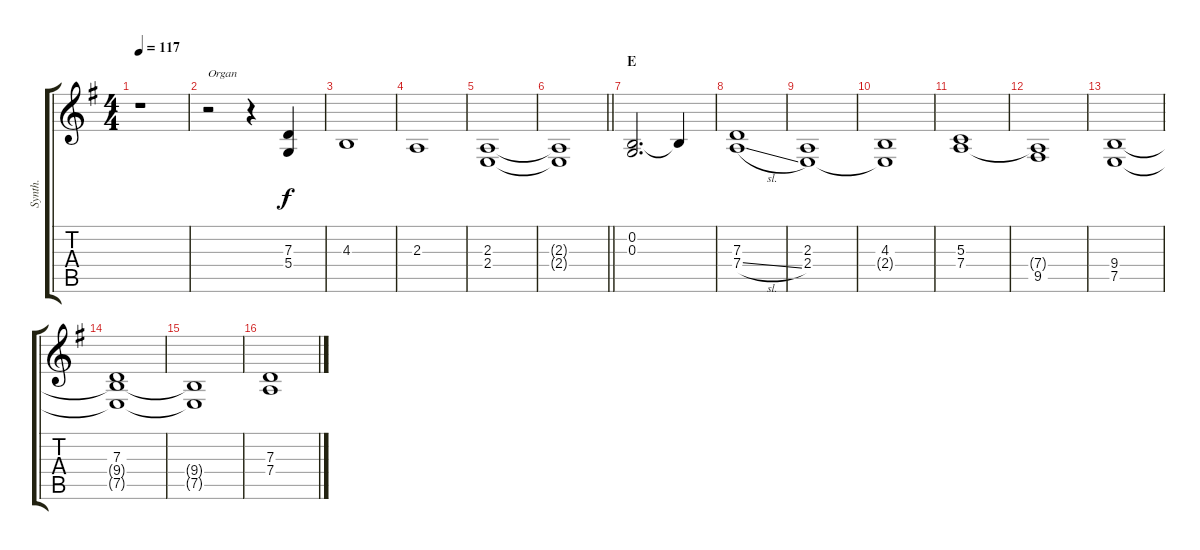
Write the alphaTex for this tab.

\track ("Synth." "Synth.") {instrument churchorgan}
\staff {score tabs}
\tuning (E4 B3 G3 D3 A2 E2) {hide}
\ts (4 4)
\tempo 117
\clef g2
\ks eminor
r.1{dy f} |
r.2{txt "Organ"} r.4 (7.3 5.4).4 |
4.3.1 |
2.3.1 |
(2.3 2.4).1 |
\barLineRight lightlight
(2.3{t} 2.4{t}).1 |
\section ("" "E")
(0.2 0.3).2{d} 0.2{t}.4 |
(7.3 7.4{sl}).1 |
(2.3 2.4).1 |
(4.3 2.4{t}).1 |
(5.3 7.4).1 |
(7.4{t} 9.5).1 |
(9.4 7.5).1 |
(7.3 9.4{t} 7.5{t}).1 |
(9.4{t} 7.5{t}).1 |
(7.3 7.4).1
